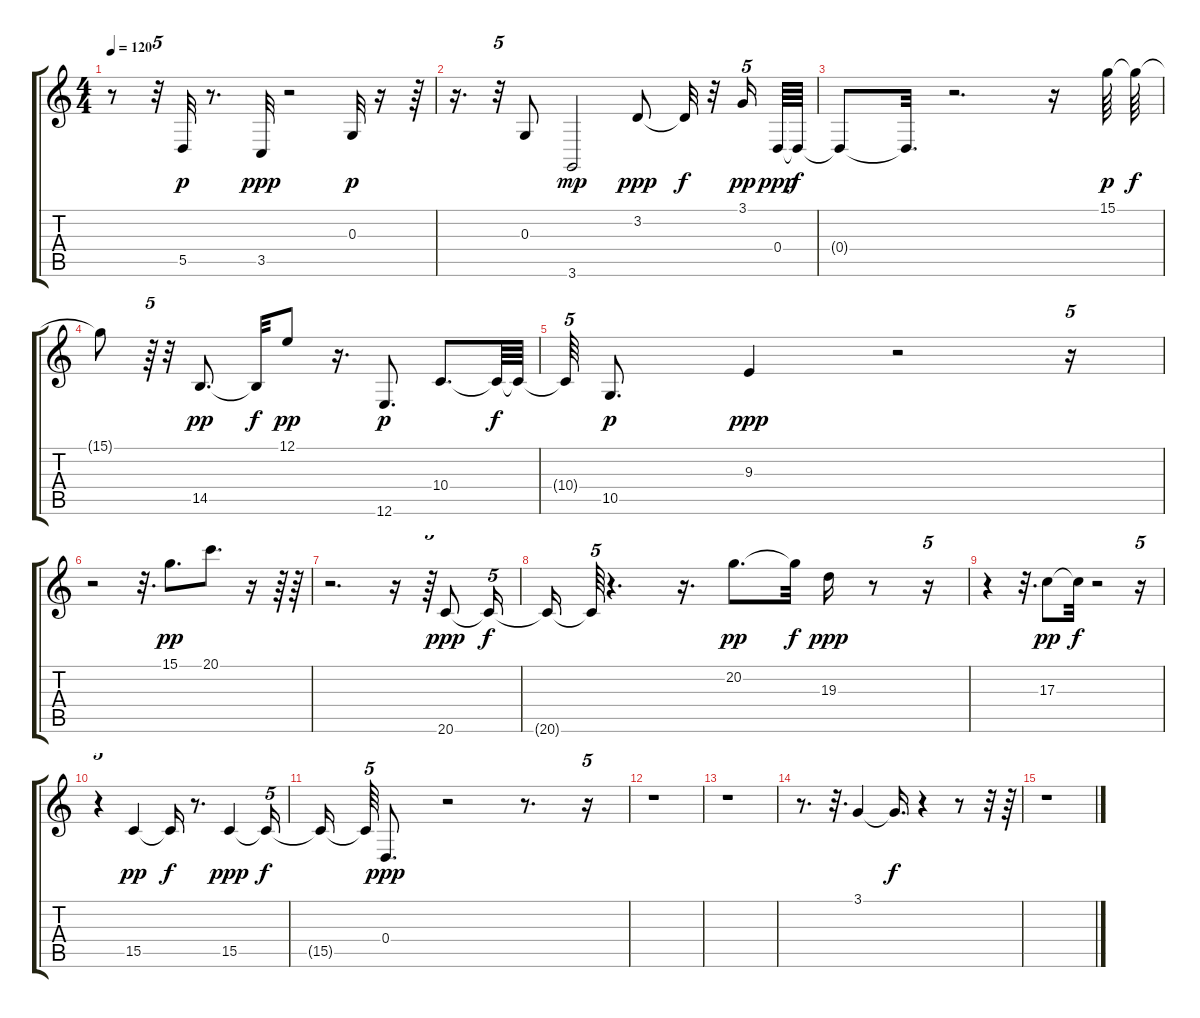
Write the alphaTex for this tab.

\track "" {instrument acousticgrandpiano}
\staff {score tabs}
\tuning (E4 B3 G3 D3 A2 E2) {hide}
\ts (4 4)
\tempo 120
\clef g2
\ks c
r.8{dy p} r.32{tu (5 4)} 5.5.32 r.8{d} 3.5.32{dy ppp} r.2 0.3.32{dy p} r.16 r.64 |
r.16{d} r.32{tu (5 4)} 0.3.8 3.6.2{dy mp} 3.2.8{dy ppp} 3.2{t}.32{dy f} r.32 3.1.16{tu (5 4) dy pp beam splitsecondary} 0.4.64{dy ppp} 0.4{t}.64{dy f} |
0.4{t}.8 0.4{t}.32{d} r.2{d} r.16 15.1.64{dy p} 15.1{t}.64{dy f} |
15.1{t}.8 r.64{tu (5 4)} r.32 14.5.8{d dy pp} 14.5{t}.32{dy f} 12.1.8{dy pp} r.16{d} 12.6.8{d dy p} 10.4.8{d} 10.4{t}.64{dy f} 10.4{t}.64 |
10.4{t}.64{tu (5 4)} 10.5.8{d dy p} 9.3.4{dy ppp} r.2 r.16{tu (5 4)} |
r.2 r.32{d} 15.1.8{d dy pp} 20.1.8{d} r.16 r.64 r.64 |
r.2{d} r.16 r.64{tu (5 4)} 20.6.8{dy ppp} 20.6{t}.16{tu (5 4) dy f} |
20.6{t}.16 20.6{t}.64{tu (5 4)} r.4{d} r.16{d} 20.2.8{d dy pp} 20.2{t}.32{dy f} 19.3.16{dy ppp} r.8 r.16{tu (5 4)} |
r.4 r.32{d} 17.3.8{dy pp} 17.3{t}.32{dy f} r.2 r.16{tu (5 4)} |
r.4{tu (5 4)} 15.5.4{dy pp} 15.5{t}.16{dy f} r.8{d} 15.5.4{dy ppp} 15.5{t}.16{tu (5 4) dy f} |
15.5{t}.16{beam splitsecondary} 15.5{t}.64{tu (5 4)} 0.4.8{d dy ppp} r.2 r.8{d} r.16{tu (5 4)} |
r.1 |
r.1 |
r.8{d} r.32{d} 3.1.4 3.1{t}.16{d dy f} r.4 r.8 r.32 r.64 |
r.1
